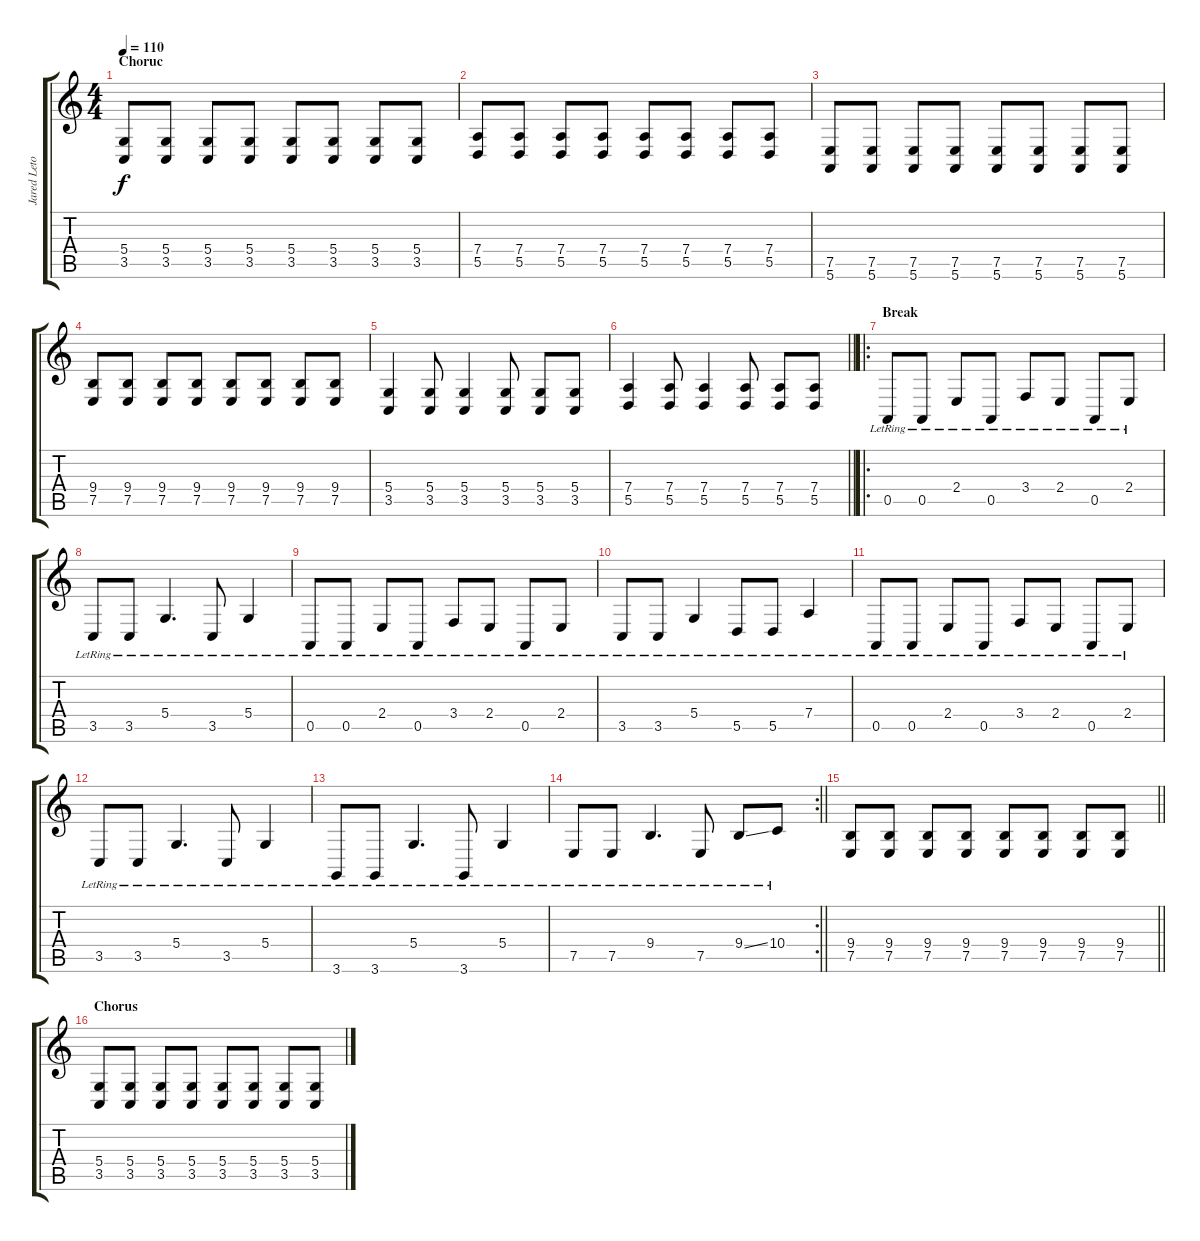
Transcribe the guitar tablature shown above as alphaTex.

\track ("Jared Leto (Guitar)" "Jared Leto") {instrument acousticgrandpiano}
\staff {score tabs}
\tuning (E4 B3 G3 D3 A2 E2) {hide}
\ts (4 4)
\section ("" "Choruc")
\tempo 110
\clef g2
\ks c
(5.4 3.5).8{dy f} (5.4 3.5).8 (5.4 3.5).8 (5.4 3.5).8 (5.4 3.5).8 (5.4 3.5).8 (5.4 3.5).8 (5.4 3.5).8 |
(7.4 5.5).8 (7.4 5.5).8 (7.4 5.5).8 (7.4 5.5).8 (7.4 5.5).8 (7.4 5.5).8 (7.4 5.5).8 (7.4 5.5).8 |
(7.5 5.6).8 (7.5 5.6).8 (7.5 5.6).8 (7.5 5.6).8 (7.5 5.6).8 (7.5 5.6).8 (7.5 5.6).8 (7.5 5.6).8 |
(9.4 7.5).8 (9.4 7.5).8 (9.4 7.5).8 (9.4 7.5).8 (9.4 7.5).8 (9.4 7.5).8 (9.4 7.5).8 (9.4 7.5).8 |
(5.4 3.5).4 (5.4 3.5).8 (5.4 3.5).4 (5.4 3.5).8 (5.4 3.5).8 (5.4 3.5).8 |
\barLineRight lightlight
(7.4 5.5).4 (7.4 5.5).8 (7.4 5.5).4 (7.4 5.5).8 (7.4 5.5).8 (7.4 5.5).8 |
\ro
\section ("" "Break")
0.5{lr}.8 0.5{lr}.8 2.4{lr}.8 0.5{lr}.8 3.4{lr}.8 2.4{lr}.8 0.5{lr}.8 2.4{lr}.8 |
3.5{lr}.8 3.5{lr}.8 5.4{lr}.4{d} 3.5{lr}.8 5.4{lr}.4 |
0.5{lr}.8 0.5{lr}.8 2.4{lr}.8 0.5{lr}.8 3.4{lr}.8 2.4{lr}.8 0.5{lr}.8 2.4{lr}.8 |
3.5{lr}.8 3.5{lr}.8 5.4{lr}.4 5.5{lr}.8 5.5{lr}.8 7.4{lr}.4 |
0.5{lr}.8 0.5{lr}.8 2.4{lr}.8 0.5{lr}.8 3.4{lr}.8 2.4{lr}.8 0.5{lr}.8 2.4{lr}.8 |
3.5{lr}.8 3.5{lr}.8 5.4{lr}.4{d} 3.5{lr}.8 5.4{lr}.4 |
3.6{lr}.8 3.6{lr}.8 5.4{lr}.4{d} 3.6{lr}.8 5.4{lr}.4 |
\rc 2
\barLineRight lightlight
7.5{lr}.8 7.5{lr}.8 9.4{lr}.4{d} 7.5{lr}.8 9.4{ss lr}.8 10.4{lr}.8 |
\barLineRight lightlight
(9.4 7.5).8 (9.4 7.5).8 (9.4 7.5).8 (9.4 7.5).8 (9.4 7.5).8 (9.4 7.5).8 (9.4 7.5).8 (9.4 7.5).8 |
\section ("" "Chorus")
(5.4 3.5).8 (5.4 3.5).8 (5.4 3.5).8 (5.4 3.5).8 (5.4 3.5).8 (5.4 3.5).8 (5.4 3.5).8 (5.4 3.5).8
